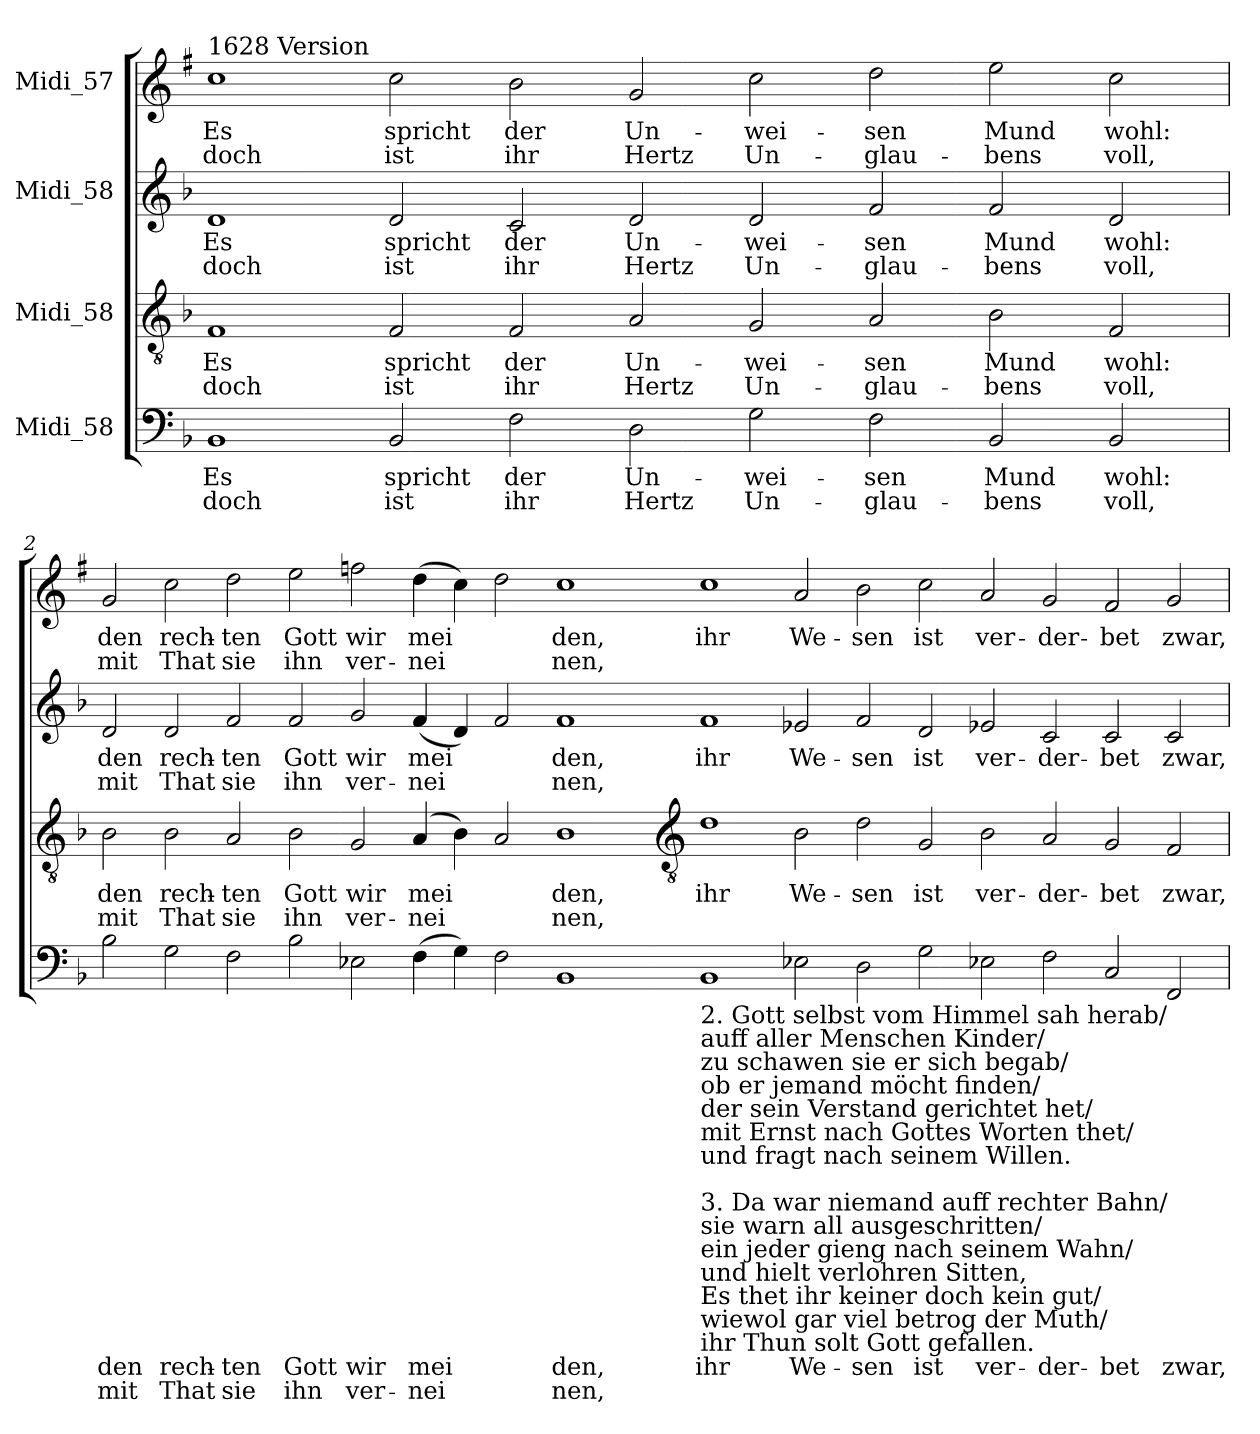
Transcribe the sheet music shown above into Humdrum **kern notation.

**kern	**text	**text	**kern	**text	**text	**kern	**text	**text	**kern	**text	**text
*part4	*part4	*part4	*part3	*part3	*part3	*part2	*part2	*part2	*part1	*part1	*part1
*staff4	*staff4	*staff4	*staff3	*staff3	*staff3	*staff2	*staff2	*staff2	*staff1	*staff1	*staff1
*I"Midi_58	*	*	*I"Midi_58	*	*	*I"Midi_58	*	*	*I"Midi_57	*	*
*clefF4	*	*	*clefGv2	*	*	*clefG2	*	*	*clefG2	*	*
*	*	*	*	*	*	*	*	*	*ITrd1c2	*	*
*k[b-]	*	*	*k[b-]	*	*	*k[b-]	*	*	*k[b-]	*	*
*F:	*	*	*F:	*	*	*F:	*	*	*F:	*	*
=1	=1	=1	=1	=1	=1	=1	=1	=1	=1	=1	=1
!	!	!	!	!	!	!	!	!	!LO:TX:a:t=1628 Version	!	!
!	!LO:LY:b	!LO:LY:b	!	!LO:LY:b	!LO:LY:b	!	!LO:LY:b	!LO:LY:b	!	!LO:LY:b	!LO:LY:b
1BB-	Es	doch	1F	Es	doch	1d	Es	doch	1b-	Es	doch
!	!LO:LY:b	!LO:LY:b	!	!LO:LY:b	!LO:LY:b	!	!LO:LY:b	!LO:LY:b	!	!LO:LY:b	!LO:LY:b
2BB-	spricht	ist	2F	spricht	ist	2d	spricht	ist	2b-	spricht	ist
!	!LO:LY:b	!LO:LY:b	!	!LO:LY:b	!LO:LY:b	!	!LO:LY:b	!LO:LY:b	!	!LO:LY:b	!LO:LY:b
2F	der	ihr	2F	der	ihr	2c	der	ihr	2a	der	ihr
!	!LO:LY:b	!LO:LY:b	!	!LO:LY:b	!LO:LY:b	!	!LO:LY:b	!LO:LY:b	!	!LO:LY:b	!LO:LY:b
2D	Un-	-Hertz	2A	Un-	-Hertz	2d	Un-	-Hertz	2f	Un-	-Hertz
!	!LO:LY:b	!LO:LY:b	!	!LO:LY:b	!LO:LY:b	!	!LO:LY:b	!LO:LY:b	!	!LO:LY:b	!LO:LY:b
2G	wei-	-Un-	2G	wei-	-Un-	2d	wei-	-Un-	2b-	wei-	-Un-
!	!LO:LY:b	!LO:LY:b	!	!LO:LY:b	!LO:LY:b	!	!LO:LY:b	!LO:LY:b	!	!LO:LY:b	!LO:LY:b
2F	-sen	glau-	2A	-sen	glau-	2f	-sen	glau-	2cc	-sen	glau-
!	!LO:LY:b	!LO:LY:b	!	!LO:LY:b	!LO:LY:b	!	!LO:LY:b	!LO:LY:b	!	!LO:LY:b	!LO:LY:b
2BB-	-Mund	bens	2B-	-Mund	bens	2f	-Mund	bens	2dd	-Mund	bens
!	!LO:LY:b	!LO:LY:b	!	!LO:LY:b	!LO:LY:b	!	!LO:LY:b	!LO:LY:b	!	!LO:LY:b	!LO:LY:b
2BB-	wohl:	voll,	2F	wohl:	voll,	2d	wohl:	voll,	2b-	wohl:	voll,
=2	=2	=2	=2	=2	=2	=2	=2	=2	=2	=2	=2
!	!LO:LY:b	!LO:LY:b	!	!LO:LY:b	!LO:LY:b	!	!LO:LY:b	!LO:LY:b	!	!LO:LY:b	!LO:LY:b
2B-	den	mit	2B-	den	mit	2d	den	mit	2f	den	mit
!	!LO:LY:b	!LO:LY:b	!	!LO:LY:b	!LO:LY:b	!	!LO:LY:b	!LO:LY:b	!	!LO:LY:b	!LO:LY:b
2G	rech-	-That	2B-	rech-	-That	2d	rech-	-That	2b-	rech-	-That
!	!LO:LY:b	!LO:LY:b	!	!LO:LY:b	!LO:LY:b	!	!LO:LY:b	!LO:LY:b	!	!LO:LY:b	!LO:LY:b
2F	ten	sie	2A	ten	sie	2f	ten	sie	2cc	ten	sie
!	!LO:LY:b	!LO:LY:b	!	!LO:LY:b	!LO:LY:b	!	!LO:LY:b	!LO:LY:b	!	!LO:LY:b	!LO:LY:b
2B-	Gott	ihn	2B-	Gott	ihn	2f	Gott	ihn	2dd	Gott	ihn
!	!LO:LY:b	!LO:LY:b	!	!LO:LY:b	!LO:LY:b	!	!LO:LY:b	!LO:LY:b	!	!LO:LY:b	!LO:LY:b
2E-X	wir	ver-	2G	wir	ver-	2g	wir	ver-	2ee-X	wir	ver-
!	!LO:LY:b	!LO:LY:b	!	!LO:LY:b	!LO:LY:b	!	!LO:LY:b	!LO:LY:b	!	!LO:LY:b	!LO:LY:b
(>4F	-mei	nei	(>4A	-mei	nei	(<4f	-mei	nei	(>4cc	-mei	nei
4G)	.	.	4B-)	.	.	4d)	.	.	4b-)	.	.
2F	.	.	2A	.	.	2f	.	.	2cc	.	.
!	!LO:LY:b	!LO:LY:b	!	!LO:LY:b	!LO:LY:b	!	!LO:LY:b	!LO:LY:b	!	!LO:LY:b	!LO:LY:b
1BB-	den,	nen,	1B-	den,	nen,	1f	den,	nen,	1b-	den,	nen,
!!LO:LB:g=z
=3-	=3-	=3-	=3-	=3-	=3-	=3-	=3-	=3-	=3-	=3-	=3-
*	*	*	*clefGv2	*	*	*	*	*	*	*	*
!LO:TX:b:t=2. Gott selbst vom Himmel sah herab/\nauff aller Menschen Kinder/\nzu schawen sie er sich begab/\nob er jemand möcht finden/\nder sein Verstand gerichtet het/\nmit Ernst nach Gottes Worten thet/\nund fragt nach seinem Willen.\n\n3. Da war niemand auff rechter Bahn/\nsie warn all ausgeschritten/\nein jeder gieng nach seinem Wahn/\nund hielt verlohren Sitten,\nEs thet ihr keiner doch kein gut/\nwiewol gar viel betrog der Muth/\nihr Thun solt Gott gefallen.	!	!	!	!	!	!	!	!	!	!	!
!	!LO:LY:b	!	!	!LO:LY:b	!	!	!LO:LY:b	!	!	!LO:LY:b	!
1BB-	ihr	.	1d	ihr	.	1f	ihr	.	1b-	ihr	.
!	!LO:LY:b	!	!	!LO:LY:b	!	!	!LO:LY:b	!	!	!LO:LY:b	!
2E-X	We-	.	2B-	We-	.	2e-X	We-	.	2g	We-	.
!	!LO:LY:b	!	!	!LO:LY:b	!	!	!LO:LY:b	!	!	!LO:LY:b	!
2D	-sen	.	2d	-sen	.	2f	-sen	.	2a	-sen	.
!	!LO:LY:b	!	!	!LO:LY:b	!	!	!LO:LY:b	!	!	!LO:LY:b	!
2G	ist	.	2G	ist	.	2d	ist	.	2b-	ist	.
!	!LO:LY:b	!	!	!LO:LY:b	!	!	!LO:LY:b	!	!	!LO:LY:b	!
2E-X	ver-	.	2B-	ver-	.	2e-X	ver-	.	2g	ver-	.
!	!LO:LY:b	!	!	!LO:LY:b	!	!	!LO:LY:b	!	!	!LO:LY:b	!
2F	-der-	.	2A	-der-	.	2c	-der-	.	2f	-der-	.
!	!LO:LY:b	!	!	!LO:LY:b	!	!	!LO:LY:b	!	!	!LO:LY:b	!
2C	-bet	.	2G	-bet	.	2c	-bet	.	2e	-bet	.
!	!LO:LY:b	!	!	!LO:LY:b	!	!	!LO:LY:b	!	!	!LO:LY:b	!
2FF	zwar,	.	2F	zwar,	.	2c	zwar,	.	2f	zwar,	.
=	=	=	=	=	=	=	=	=	=	=	=
*-	*-	*-	*-	*-	*-	*-	*-	*-	*-	*-	*-
